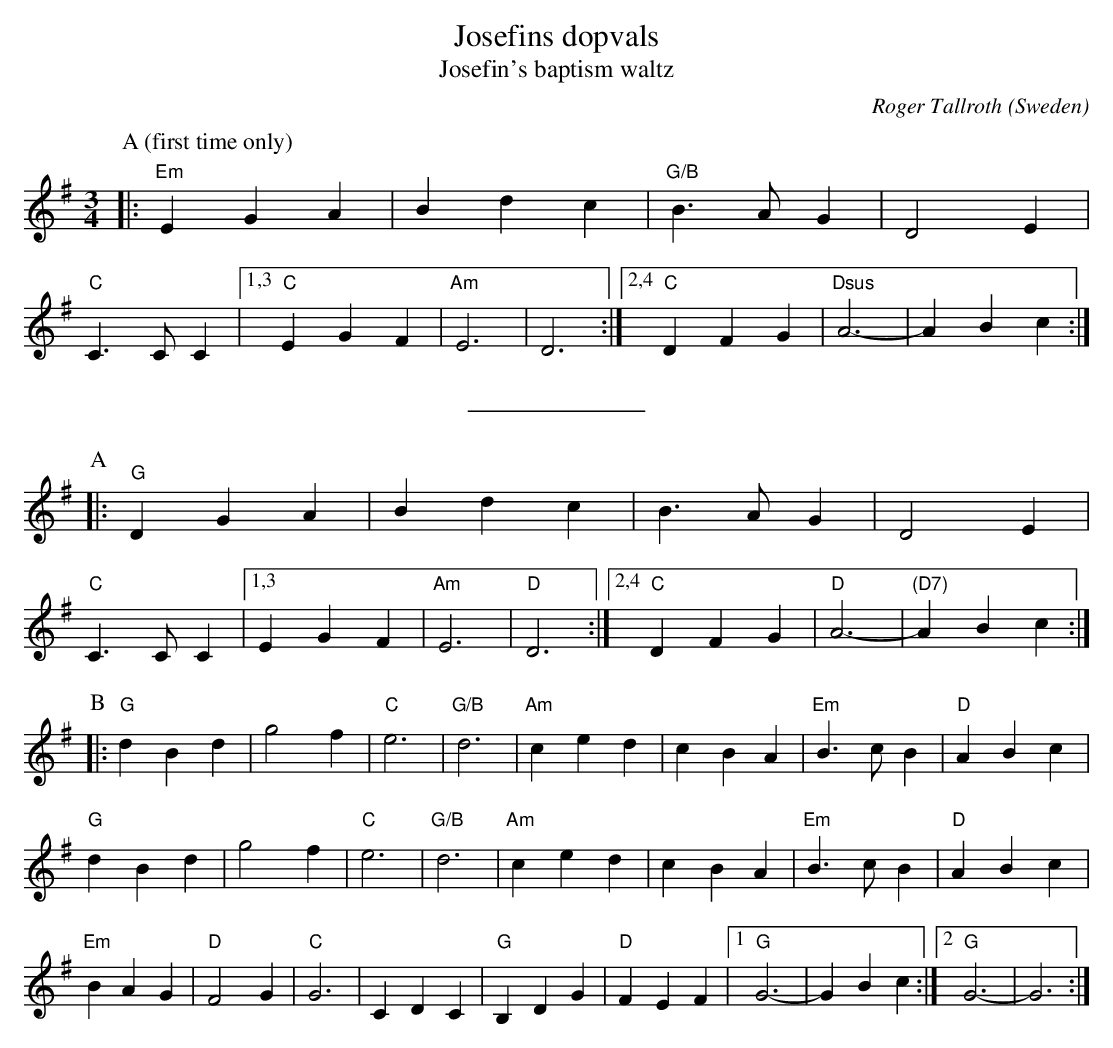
X:1
T:Josefins dopvals
T:Josefin's baptism waltz
O:Sweden
M:3/4
L:1/4
C:Roger Tallroth
K:G
P:A (first time only)
|:"Em"EGA | Bdc | "G/B"B>AG | D2E |
"C"C>CC |1,3 "C"EGF | "Am"E3 | D3 \
:|2,4 "C"DFG | "Dsus"A3- | ABc :|
%%sep
P:A
|:"G"DGA | Bdc | B>AG | D2E |
"C"C>CC |1,3 EGF | "Am"E3 | "D"D3 \
:|2,4 "C"DFG | "D"A3- | "(D7)"ABc :|
P:B
|: "G"dBd | g2f | "C"e3 | "G/B"d3 |"Am"ced | cBA | "Em"B>cB | "D"ABc |
"G"dBd | g2f |"C"e3 | "G/B"d3 | "Am"ced | cBA | "Em"B>cB | "D"ABc |
 "Em"BAG | "D"F2G | "C"G3 | CDC | "G"B,DG | "D"FEF |1 "G"G3- | GBc :|2 "G"G3-|G3:|
